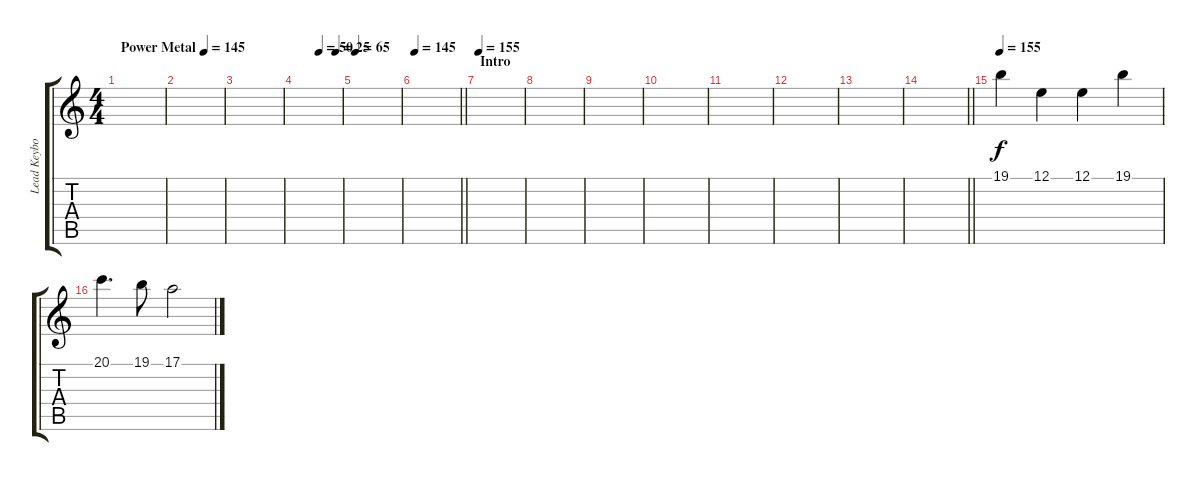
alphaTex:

\track ("Lead Keyboard" "Lead Keybo") {solo instrument lead2sawtooth}
\staff {score tabs}
\tuning (E4 B3 G3 D3 A2 E2) {hide}
\ts (4 4)
\tempo (145 "Power Metal")
\tempo 65
\tempo (145 "Power Metal")
\clef g2
\ks c
|
|
|
\tempo (50 0.5)
\tempo (25 0.875)
|
\tempo 65
|
\tempo 145
\barLineRight lightlight
|
\section ("" "Intro")
\tempo 155
|
|
|
|
|
|
|
\barLineRight lightlight
|
\section ("" "")
\tempo 155
19.1.4 12.1.4 12.1.4 19.1.4 |
20.1.4{d} 19.1.8 17.1.2
